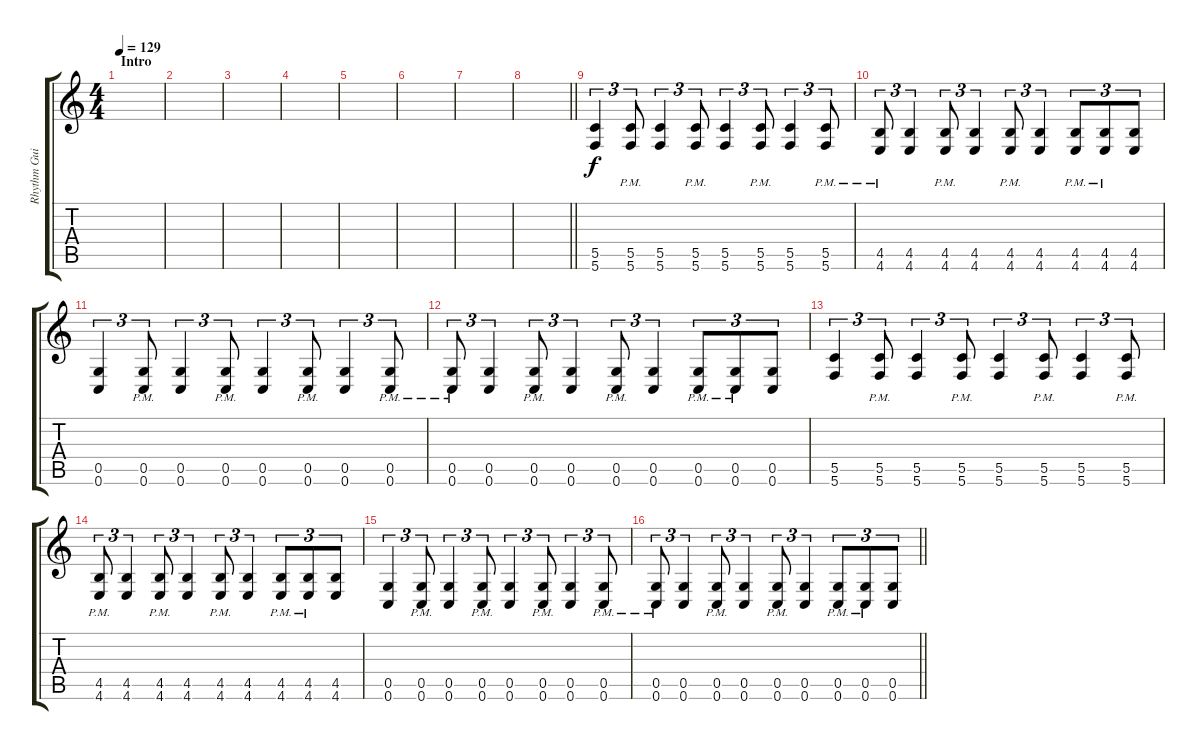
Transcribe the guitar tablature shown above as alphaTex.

\track ("Rhythm Guitar L" "Rhythm Gui") {instrument distortionguitar}
\staff {score tabs}
\tuning (D4 A3 F3 C3 G2 C2) {hide}
\ts (4 4)
\section ("" "Intro")
\tempo 129
\clef g2
\ks c
|
|
|
|
|
|
|
\barLineRight lightlight
|
\section ("" "")
(5.5 5.6).4{tu (3 2)} (5.5{pm} 5.6{pm}).8{tu (3 2)} (5.5 5.6).4{tu (3 2)} (5.5{pm} 5.6{pm}).8{tu (3 2)} (5.5 5.6).4{tu (3 2)} (5.5{pm} 5.6{pm}).8{tu (3 2)} (5.5 5.6).4{tu (3 2)} (5.5{pm} 5.6{pm}).8{tu (3 2)} |
(4.5{pm} 4.6{pm}).8{tu (3 2)} (4.5 4.6).4{tu (3 2)} (4.5{pm} 4.6{pm}).8{tu (3 2)} (4.5 4.6).4{tu (3 2)} (4.5{pm} 4.6{pm}).8{tu (3 2)} (4.5 4.6).4{tu (3 2)} (4.5{pm} 4.6{pm}).8{tu (3 2)} (4.5{pm} 4.6{pm}).8{tu (3 2)} (4.5 4.6).8{tu (3 2)} |
(0.5 0.6).4{tu (3 2)} (0.5{pm} 0.6{pm}).8{tu (3 2)} (0.5 0.6).4{tu (3 2)} (0.5{pm} 0.6{pm}).8{tu (3 2)} (0.5 0.6).4{tu (3 2)} (0.5{pm} 0.6{pm}).8{tu (3 2)} (0.5 0.6).4{tu (3 2)} (0.5{pm} 0.6{pm}).8{tu (3 2)} |
(0.5{pm} 0.6{pm}).8{tu (3 2)} (0.5 0.6).4{tu (3 2)} (0.5{pm} 0.6{pm}).8{tu (3 2)} (0.5 0.6).4{tu (3 2)} (0.5{pm} 0.6{pm}).8{tu (3 2)} (0.5 0.6).4{tu (3 2)} (0.5{pm} 0.6{pm}).8{tu (3 2)} (0.5{pm} 0.6{pm}).8{tu (3 2)} (0.5 0.6).8{tu (3 2)} |
(5.5 5.6).4{tu (3 2)} (5.5{pm} 5.6{pm}).8{tu (3 2)} (5.5 5.6).4{tu (3 2)} (5.5{pm} 5.6{pm}).8{tu (3 2)} (5.5 5.6).4{tu (3 2)} (5.5{pm} 5.6{pm}).8{tu (3 2)} (5.5 5.6).4{tu (3 2)} (5.5{pm} 5.6{pm}).8{tu (3 2)} |
(4.5{pm} 4.6{pm}).8{tu (3 2)} (4.5 4.6).4{tu (3 2)} (4.5{pm} 4.6{pm}).8{tu (3 2)} (4.5 4.6).4{tu (3 2)} (4.5{pm} 4.6{pm}).8{tu (3 2)} (4.5 4.6).4{tu (3 2)} (4.5{pm} 4.6{pm}).8{tu (3 2)} (4.5{pm} 4.6{pm}).8{tu (3 2)} (4.5 4.6).8{tu (3 2)} |
(0.5 0.6).4{tu (3 2)} (0.5{pm} 0.6{pm}).8{tu (3 2)} (0.5 0.6).4{tu (3 2)} (0.5{pm} 0.6{pm}).8{tu (3 2)} (0.5 0.6).4{tu (3 2)} (0.5{pm} 0.6{pm}).8{tu (3 2)} (0.5 0.6).4{tu (3 2)} (0.5{pm} 0.6{pm}).8{tu (3 2)} |
\barLineRight lightlight
(0.5{pm} 0.6{pm}).8{tu (3 2)} (0.5 0.6).4{tu (3 2)} (0.5{pm} 0.6{pm}).8{tu (3 2)} (0.5 0.6).4{tu (3 2)} (0.5{pm} 0.6{pm}).8{tu (3 2)} (0.5 0.6).4{tu (3 2)} (0.5{pm} 0.6{pm}).8{tu (3 2)} (0.5{pm} 0.6{pm}).8{tu (3 2)} (0.5 0.6).8{tu (3 2)}
